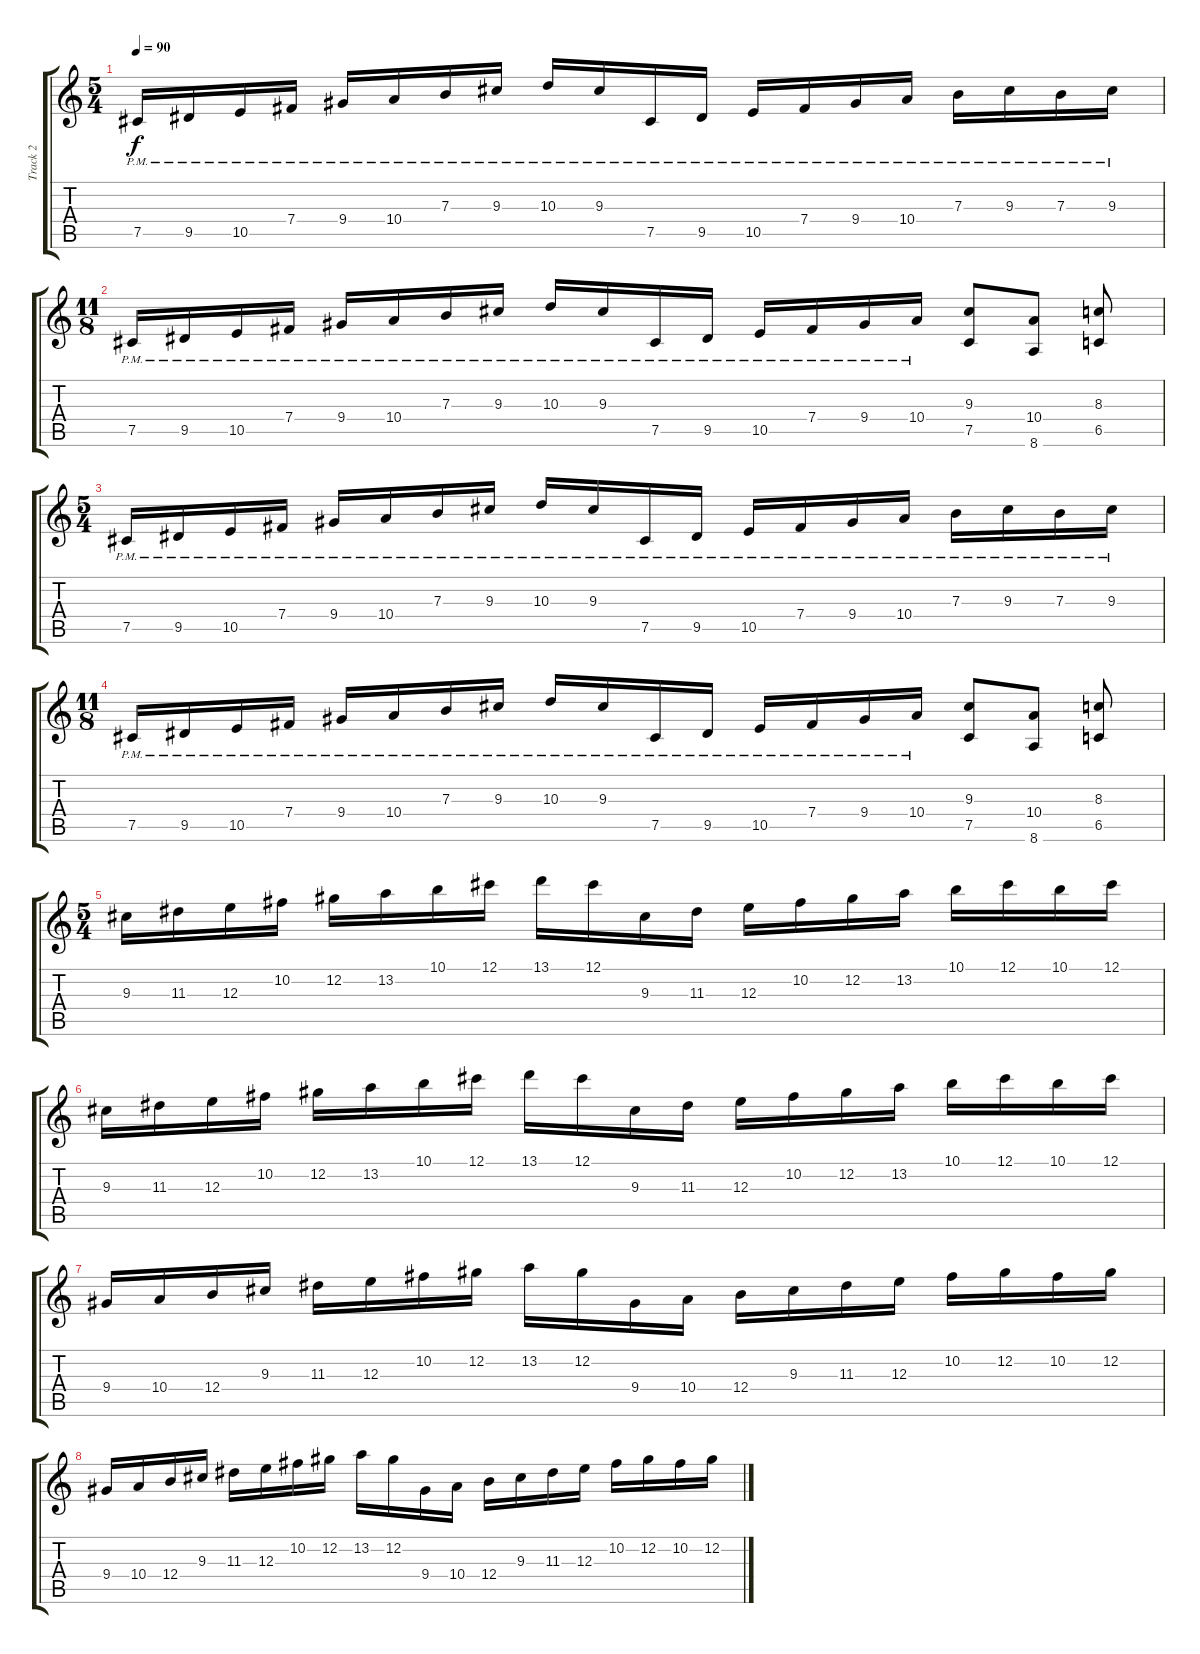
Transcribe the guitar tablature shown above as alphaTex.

\track ("Track 2" "Track 2") {instrument acousticguitarsteel}
\staff {score tabs}
\tuning (Db4 Ab3 E3 B2 Gb2 Db2) {hide}
\ts (5 4)
\tempo 90
\clef g2
\ks c
7.5{pm}.16{dy f} 9.5{pm}.16 10.5{pm}.16 7.4{pm}.16 9.4{pm}.16 10.4{pm}.16 7.3{pm}.16 9.3{pm}.16 10.3{pm}.16 9.3{pm}.16 7.5{pm}.16 9.5{pm}.16 10.5{pm}.16 7.4{pm}.16 9.4{pm}.16 10.4{pm}.16 7.3{pm}.16 9.3{pm}.16 7.3{pm}.16 9.3{pm}.16 |
\ts (11 8)
7.5{pm}.16 9.5{pm}.16 10.5{pm}.16 7.4{pm}.16 9.4{pm}.16 10.4{pm}.16 7.3{pm}.16 9.3{pm}.16 10.3{pm}.16 9.3{pm}.16 7.5{pm}.16 9.5{pm}.16 10.5{pm}.16 7.4{pm}.16 9.4{pm}.16 10.4{pm}.16 (9.3 7.5).8 (10.4 8.6).8 (8.3 6.5).8 |
\ts (5 4)
7.5{pm}.16 9.5{pm}.16 10.5{pm}.16 7.4{pm}.16 9.4{pm}.16 10.4{pm}.16 7.3{pm}.16 9.3{pm}.16 10.3{pm}.16 9.3{pm}.16 7.5{pm}.16 9.5{pm}.16 10.5{pm}.16 7.4{pm}.16 9.4{pm}.16 10.4{pm}.16 7.3{pm}.16 9.3{pm}.16 7.3{pm}.16 9.3{pm}.16 |
\ts (11 8)
7.5{pm}.16 9.5{pm}.16 10.5{pm}.16 7.4{pm}.16 9.4{pm}.16 10.4{pm}.16 7.3{pm}.16 9.3{pm}.16 10.3{pm}.16 9.3{pm}.16 7.5{pm}.16 9.5{pm}.16 10.5{pm}.16 7.4{pm}.16 9.4{pm}.16 10.4{pm}.16 (9.3 7.5).8 (10.4 8.6).8 (8.3 6.5).8 |
\ts (5 4)
9.3.16 11.3.16 12.3.16 10.2.16 12.2.16 13.2.16 10.1.16 12.1.16 13.1.16 12.1.16 9.3.16 11.3.16 12.3.16 10.2.16 12.2.16 13.2.16 10.1.16 12.1.16 10.1.16 12.1.16 |
9.3.16 11.3.16 12.3.16 10.2.16 12.2.16 13.2.16 10.1.16 12.1.16 13.1.16 12.1.16 9.3.16 11.3.16 12.3.16 10.2.16 12.2.16 13.2.16 10.1.16 12.1.16 10.1.16 12.1.16 |
9.4.16 10.4.16 12.4.16 9.3.16 11.3.16 12.3.16 10.2.16 12.2.16 13.2.16 12.2.16 9.4.16 10.4.16 12.4.16 9.3.16 11.3.16 12.3.16 10.2.16 12.2.16 10.2.16 12.2.16 |
9.4.16 10.4.16 12.4.16 9.3.16 11.3.16 12.3.16 10.2.16 12.2.16 13.2.16 12.2.16 9.4.16 10.4.16 12.4.16 9.3.16 11.3.16 12.3.16 10.2.16 12.2.16 10.2.16 12.2.16
